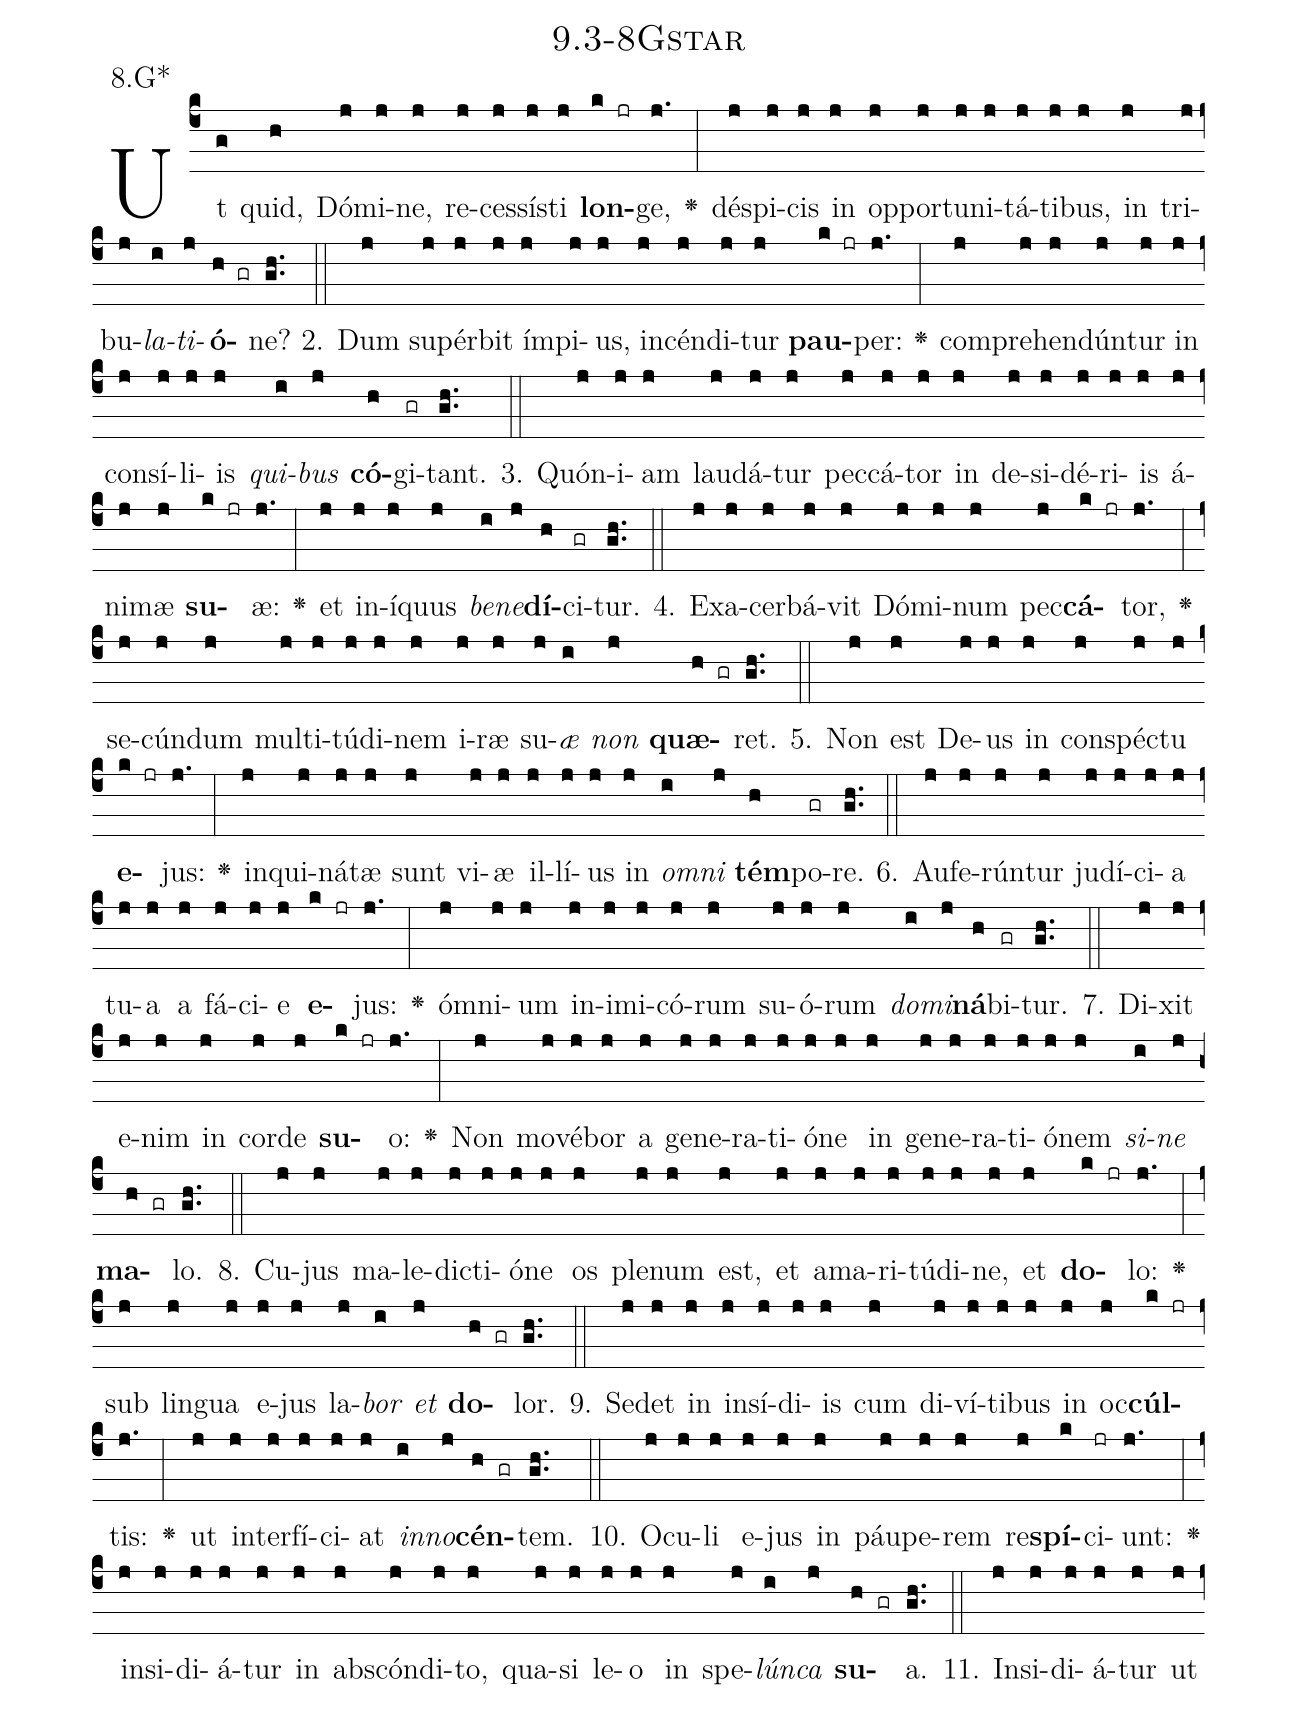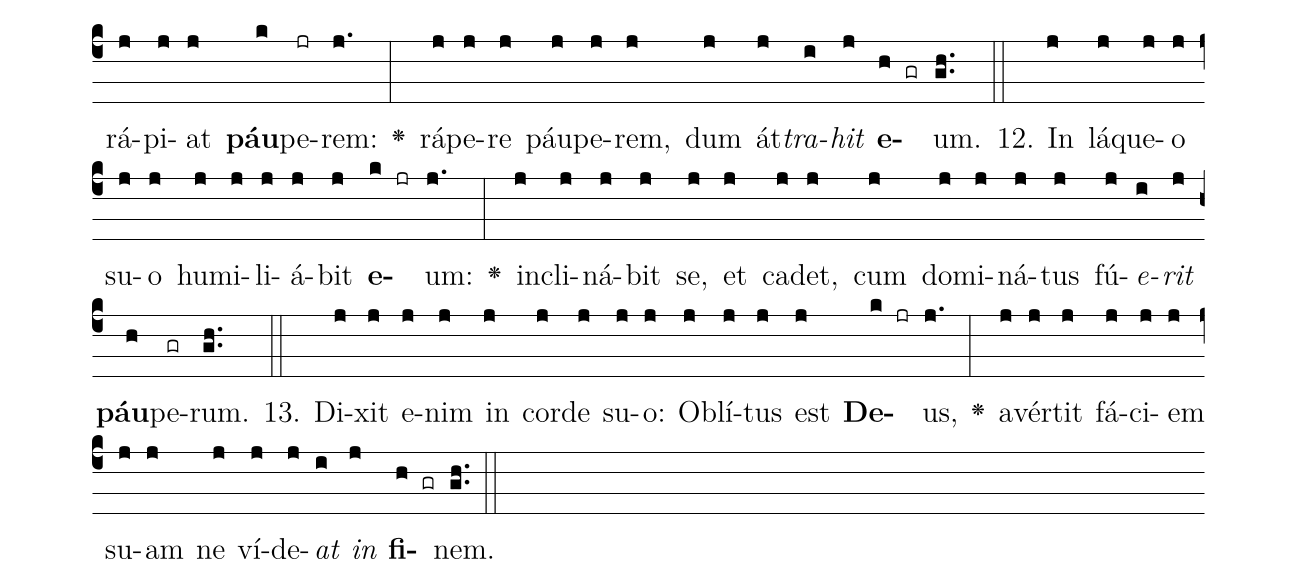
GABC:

name: 9.3-8Gstar;
annotation: 8.G*;
%%
(c4)Ut(g) quid,(h) Dó(j)mi(j)ne,(j) re(j)ces(j)sís(j)ti(j) <b>lon</b>(k jr)ge,(j.) <v>\greheightstar</v>(:) dé(j)spi(j)cis(j) in(j) op(j)por(j)tu(j)ni(j)tá(j)ti(j)bus,(j) in(j) tri(j)bu(j)<i>la</i>(i)<i>ti</i>(j)<b>ó</b>(h gr)ne?(gh..) (::)
2. Dum(j) su(j)pér(j)bit(j) ím(j)pi(j)us,(j) in(j)cén(j)di(j)tur(j) <b>pau</b>(k jr)per:(j.) <v>\greheightstar</v>(:) com(j)pre(j)hen(j)dún(j)tur(j) in(j) con(j)sí(j)li(j)is(j) <i>qui</i>(i)<i>bus</i>(j) <b>có</b>(h)gi(gr)tant.(gh..) (::)
3. Quón(j)i(j)am(j) lau(j)dá(j)tur(j) pec(j)cá(j)tor(j) in(j) de(j)si(j)dé(j)ri(j)is(j) á(j)ni(j)mæ(j) <b>su</b>(k jr)æ:(j.) <v>\greheightstar</v>(:) et(j) in(j)í(j)quus(j) <i>be</i>(i)<i>ne</i>(j)<b>dí</b>(h)ci(gr)tur.(gh..) (::)
4. Ex(j)a(j)cer(j)bá(j)vit(j) Dó(j)mi(j)num(j) pec(j)<b>cá</b>(k jr)tor,(j.) <v>\greheightstar</v>(:) se(j)cún(j)dum(j) mul(j)ti(j)tú(j)di(j)nem(j) i(j)ræ(j) su(j)<i>æ</i>(i) <i>non</i>(j) <b>quæ</b>(h gr)ret.(gh..) (::)
5. Non(j) est(j) De(j)us(j) in(j) con(j)spéc(j)tu(j) <b>e</b>(k jr)jus:(j.) <v>\greheightstar</v>(:) in(j)qui(j)ná(j)tæ(j) sunt(j) vi(j)æ(j) il(j)lí(j)us(j) in(j) <i>om</i>(i)<i>ni</i>(j) <b>tém</b>(h)po(gr)re.(gh..) (::)
6. Au(j)fe(j)rún(j)tur(j) ju(j)dí(j)ci(j)a(j) tu(j)a(j) a(j) fá(j)ci(j)e(j) <b>e</b>(k jr)jus:(j.) <v>\greheightstar</v>(:) óm(j)ni(j)um(j) in(j)i(j)mi(j)có(j)rum(j) su(j)ó(j)rum(j) <i>do</i>(i)<i>mi</i>(j)<b>ná</b>(h)bi(gr)tur.(gh..) (::)
7. Di(j)xit(j) e(j)nim(j) in(j) cor(j)de(j) <b>su</b>(k jr)o:(j.) <v>\greheightstar</v>(:) Non(j) mo(j)vé(j)bor(j) a(j) ge(j)ne(j)ra(j)ti(j)ó(j)ne(j) in(j) ge(j)ne(j)ra(j)ti(j)ó(j)nem(j) <i>si</i>(i)<i>ne</i>(j) <b>ma</b>(h gr)lo.(gh..) (::)
8. Cu(j)jus(j) ma(j)le(j)dic(j)ti(j)ó(j)ne(j) os(j) ple(j)num(j) est,(j) et(j) a(j)ma(j)ri(j)tú(j)di(j)ne,(j) et(j) <b>do</b>(k jr)lo:(j.) <v>\greheightstar</v>(:) sub(j) lin(j)gua(j) e(j)jus(j) la(j)<i>bor</i>(i) <i>et</i>(j) <b>do</b>(h gr)lor.(gh..) (::)
9. Se(j)det(j) in(j) in(j)sí(j)di(j)is(j) cum(j) di(j)ví(j)ti(j)bus(j) in(j) oc(j)<b>cúl</b>(k jr)tis:(j.) <v>\greheightstar</v>(:) ut(j) in(j)ter(j)fí(j)ci(j)at(j) <i>in</i>(i)<i>no</i>(j)<b>cén</b>(h gr)tem.(gh..) (::)
10. O(j)cu(j)li(j) e(j)jus(j) in(j) páu(j)pe(j)rem(j) re(j)<b>spí</b>(k)ci(jr)unt:(j.) <v>\greheightstar</v>(:) in(j)si(j)di(j)á(j)tur(j) in(j) abs(j)cón(j)di(j)to,(j) qua(j)si(j) le(j)o(j) in(j) spe(j)<i>lún</i>(i)<i>ca</i>(j) <b>su</b>(h gr)a.(gh..) (::)
11. In(j)si(j)di(j)á(j)tur(j) ut(j) rá(j)pi(j)at(j) <b>páu</b>(k)pe(jr)rem:(j.) <v>\greheightstar</v>(:) rá(j)pe(j)re(j) páu(j)pe(j)rem,(j) dum(j) át(j)<i>tra</i>(i)<i>hit</i>(j) <b>e</b>(h gr)um.(gh..) (::)
12. In(j) lá(j)que(j)o(j) su(j)o(j) hu(j)mi(j)li(j)á(j)bit(j) <b>e</b>(k jr)um:(j.) <v>\greheightstar</v>(:) in(j)cli(j)ná(j)bit(j) se,(j) et(j) ca(j)det,(j) cum(j) do(j)mi(j)ná(j)tus(j) fú(j)<i>e</i>(i)<i>rit</i>(j) <b>páu</b>(h)pe(gr)rum.(gh..) (::)
13. Di(j)xit(j) e(j)nim(j) in(j) cor(j)de(j) su(j)o:(j) Ob(j)lí(j)tus(j) est(j) <b>De</b>(k jr)us,(j.) <v>\greheightstar</v>(:) a(j)vér(j)tit(j) fá(j)ci(j)em(j) su(j)am(j) ne(j) ví(j)de(j)<i>at</i>(i) <i>in</i>(j) <b>fi</b>(h gr)nem.(gh..) (::)
